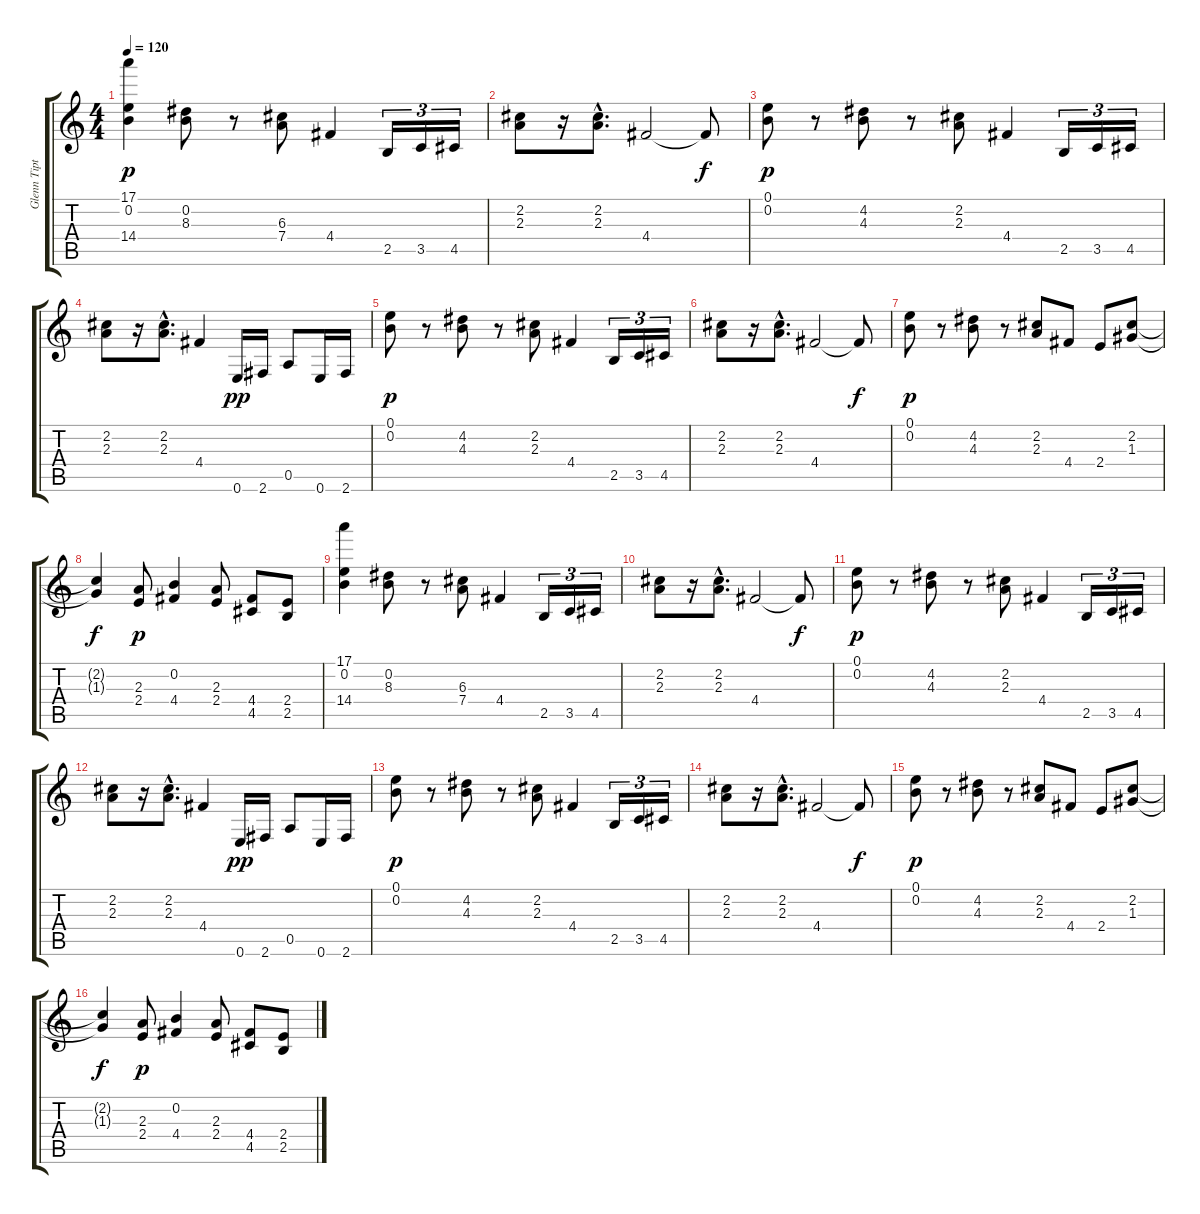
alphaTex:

\track ("Glenn Tipton" "Glenn Tipt") {instrument distortionguitar}
\staff {score tabs}
\tuning (E4 B3 G3 D3 A2 E2) {hide}
\ts (4 4)
\tempo 120
\clef g2
\ks c
(17.1 0.2 14.4).4{dy p} (0.2 8.3).8 r.8 (6.3 7.4).8 4.4.4 2.5.16{tu (3 2)} 3.5.16{tu (3 2)} 4.5.16{tu (3 2)} |
(2.2 2.3).8 r.16 (2.2{hac} 2.3{hac}).8{d} 4.4.2 4.4{t}.8{dy f} |
(0.1 0.2).8{dy p} r.8 (4.2 4.3).8 r.8 (2.2 2.3).8 4.4.4 2.5.16{tu (3 2)} 3.5.16{tu (3 2)} 4.5.16{tu (3 2)} |
(2.2 2.3).8 r.16 (2.2{hac} 2.3{hac}).8{d} 4.4.4 0.6.16{dy pp} 2.6.16 0.5.8 0.6.16 2.6.16 |
(0.1 0.2).8{dy p} r.8 (4.2 4.3).8 r.8 (2.2 2.3).8 4.4.4 2.5.16{tu (3 2)} 3.5.16{tu (3 2)} 4.5.16{tu (3 2)} |
(2.2 2.3).8 r.16 (2.2{hac} 2.3{hac}).8{d} 4.4.2 4.4{t}.8{dy f} |
(0.1 0.2).8{dy p} r.8 (4.2 4.3).8 r.8 (2.2 2.3).8 4.4.8 2.4.8 (2.2 1.3).8 |
(2.2{t} 1.3{t}).4{dy f} (2.3 2.4).8{dy p} (0.2 4.4).4 (2.3 2.4).8 (4.4 4.5).8 (2.4 2.5).8 |
(17.1 0.2 14.4).4 (0.2 8.3).8 r.8 (6.3 7.4).8 4.4.4 2.5.16{tu (3 2)} 3.5.16{tu (3 2)} 4.5.16{tu (3 2)} |
(2.2 2.3).8 r.16 (2.2{hac} 2.3{hac}).8{d} 4.4.2 4.4{t}.8{dy f} |
(0.1 0.2).8{dy p} r.8 (4.2 4.3).8 r.8 (2.2 2.3).8 4.4.4 2.5.16{tu (3 2)} 3.5.16{tu (3 2)} 4.5.16{tu (3 2)} |
(2.2 2.3).8 r.16 (2.2{hac} 2.3{hac}).8{d} 4.4.4 0.6.16{dy pp} 2.6.16 0.5.8 0.6.16 2.6.16 |
(0.1 0.2).8{dy p} r.8 (4.2 4.3).8 r.8 (2.2 2.3).8 4.4.4 2.5.16{tu (3 2)} 3.5.16{tu (3 2)} 4.5.16{tu (3 2)} |
(2.2 2.3).8 r.16 (2.2{hac} 2.3{hac}).8{d} 4.4.2 4.4{t}.8{dy f} |
(0.1 0.2).8{dy p} r.8 (4.2 4.3).8 r.8 (2.2 2.3).8 4.4.8 2.4.8 (2.2 1.3).8 |
(2.2{t} 1.3{t}).4{dy f} (2.3 2.4).8{dy p} (0.2 4.4).4 (2.3 2.4).8 (4.4 4.5).8 (2.4 2.5).8
